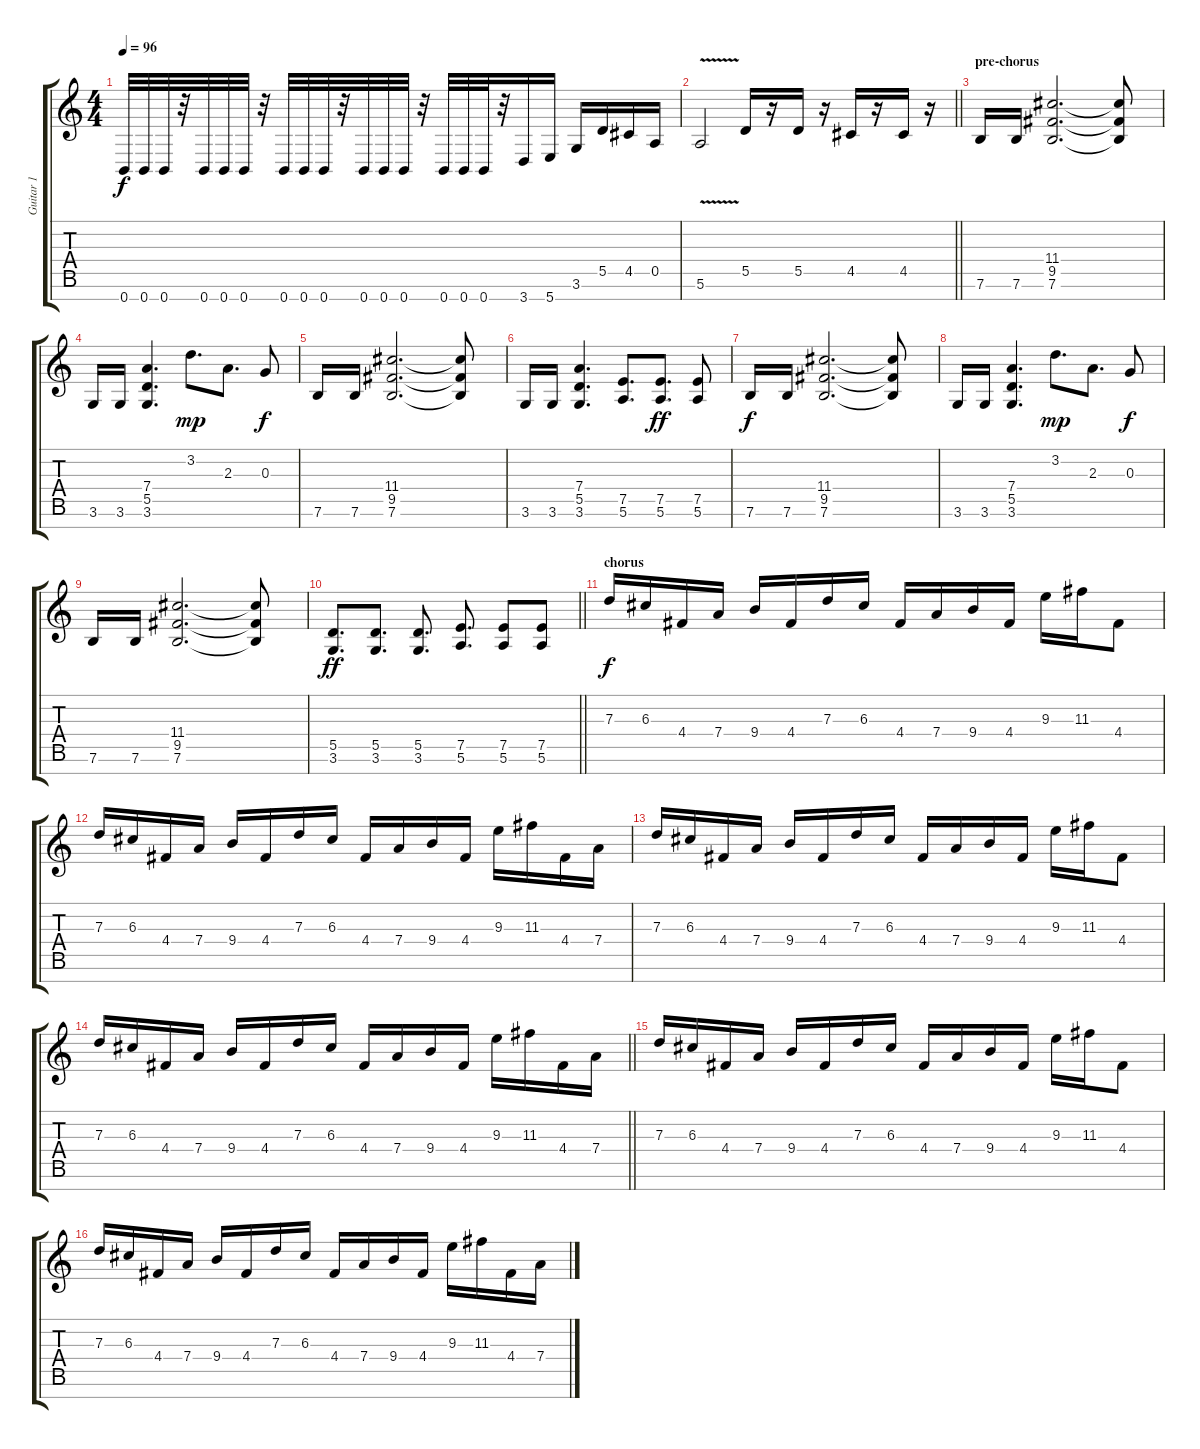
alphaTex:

\track ("Guitar 1" "Guitar 1") {instrument distortionguitar}
\staff {score tabs}
\tuning (E4 B3 G3 D3 A2 E2 B1) {hide}
\ts (4 4)
\tempo 96
\clef g2
\ks c
0.7.32{dy f} 0.7.32 0.7.32 r.32 0.7.32 0.7.32 0.7.32 r.32 0.7.32 0.7.32 0.7.32 r.32 0.7.32 0.7.32 0.7.32 r.32 0.7.32 0.7.32 0.7.32 r.32 3.7.16 5.7.16 3.6.16 5.5.16 4.5.16 0.5.16 |
\barLineRight lightlight
5.6{v}.2 5.5.16 r.16 5.5.16 r.16 4.5.16 r.16 4.5.16 r.16 |
\section ("" "pre-chorus")
7.6.16 7.6.16 (11.4 9.5 7.6).2{d} (11.4{t} 9.5{t} 7.6{t}).8 |
3.6.16 3.6.16 (7.4 5.5 3.6).4{d} 3.2.8{d dy mp} 2.3.8{d} 0.3.8{dy f} |
7.6.16 7.6.16 (11.4 9.5 7.6).2{d} (11.4{t} 9.5{t} 7.6{t}).8 |
3.6.16 3.6.16 (7.4 5.5 3.6).4{d} (7.5 5.6).8{d} (7.5 5.6).8{d dy ff} (7.5 5.6).8 |
7.6.16{dy f} 7.6.16 (11.4 9.5 7.6).2{d} (11.4{t} 9.5{t} 7.6{t}).8 |
3.6.16 3.6.16 (7.4 5.5 3.6).4{d} 3.2.8{d dy mp} 2.3.8{d} 0.3.8{dy f} |
7.6.16 7.6.16 (11.4 9.5 7.6).2{d} (11.4{t} 9.5{t} 7.6{t}).8 |
\barLineRight lightlight
(5.5 3.6).8{d dy ff} (5.5 3.6).8{d} (5.5 3.6).8{d} (7.5 5.6).8{d} (7.5 5.6).8 (7.5 5.6).8 |
\section ("" "chorus")
7.3.16{dy f} 6.3.16 4.4.16 7.4.16 9.4.16 4.4.16 7.3.16 6.3.16 4.4.16 7.4.16 9.4.16 4.4.16 9.3.16 11.3.16 4.4.8 |
7.3.16 6.3.16 4.4.16 7.4.16 9.4.16 4.4.16 7.3.16 6.3.16 4.4.16 7.4.16 9.4.16 4.4.16 9.3.16 11.3.16 4.4.16 7.4.16 |
7.3.16 6.3.16 4.4.16 7.4.16 9.4.16 4.4.16 7.3.16 6.3.16 4.4.16 7.4.16 9.4.16 4.4.16 9.3.16 11.3.16 4.4.8 |
\barLineRight lightlight
7.3.16 6.3.16 4.4.16 7.4.16 9.4.16 4.4.16 7.3.16 6.3.16 4.4.16 7.4.16 9.4.16 4.4.16 9.3.16 11.3.16 4.4.16 7.4.16 |
7.3.16 6.3.16 4.4.16 7.4.16 9.4.16 4.4.16 7.3.16 6.3.16 4.4.16 7.4.16 9.4.16 4.4.16 9.3.16 11.3.16 4.4.8 |
7.3.16 6.3.16 4.4.16 7.4.16 9.4.16 4.4.16 7.3.16 6.3.16 4.4.16 7.4.16 9.4.16 4.4.16 9.3.16 11.3.16 4.4.16 7.4.16
